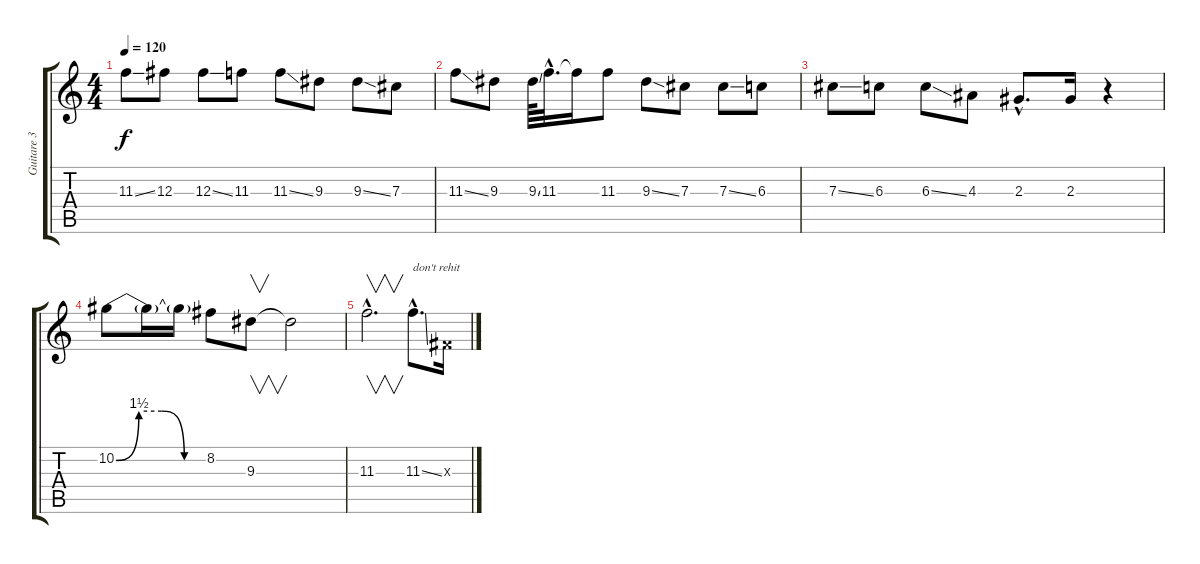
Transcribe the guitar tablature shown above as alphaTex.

\track ("Guitare 3" "Guitare 3") {instrument distortionguitar}
\staff {score tabs}
\tuning (Eb4 Bb3 Gb3 Db3 Ab2 Eb2) {hide}
\ts (4 4)
\tempo 120
\clef g2
\ks c
11.3{ss}.8{dy f} 12.3.8 12.3{ss}.8 11.3.8 11.3{ss}.8 9.3.8 9.3{ss}.8 7.3.8 |
11.3{ss}.8 9.3.8 9.3{ss}.64 11.3{hac}.32{d} 11.3{t}.16 11.3.8 9.3{ss}.8 7.3.8 7.3{ss}.8 6.3.8 |
7.3{ss}.8 6.3.8 6.3{ss}.8 4.3.8 2.3{hac}.8{d} 2.3.16 r.4 |
10.2{be (custom 0 0 15 6 30 6 45 0 60 0)}.8 10.2{t}.16 10.2{t}.16 8.2.8 9.3.8{v} 9.3{t}.2 |
11.3{hac}.2{v d} 11.3{ss hac}.8{d txt "don't rehit"} 0.3{x}.16
